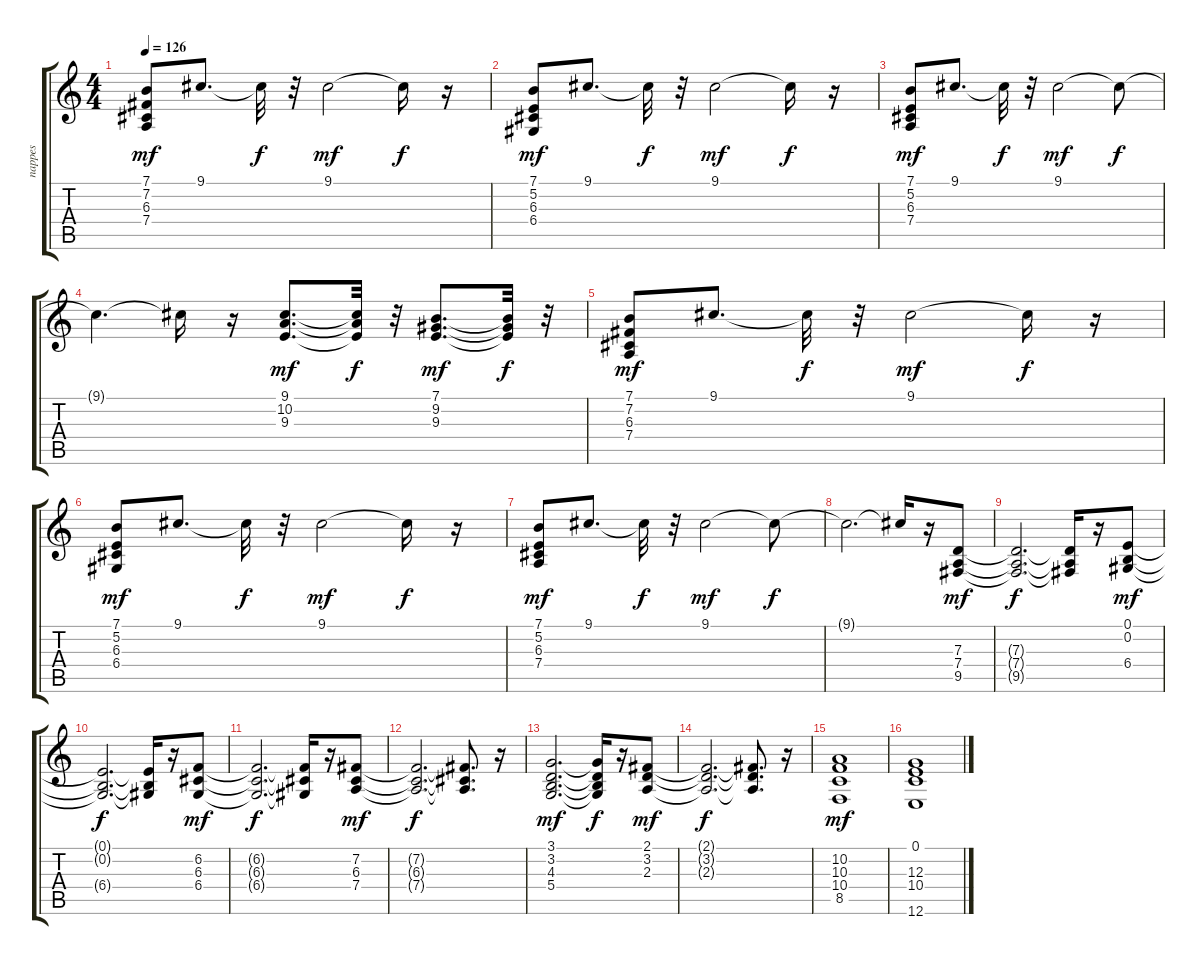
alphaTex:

\track ("nappes" "nappes") {instrument pad3polysynth}
\staff {score tabs}
\tuning (E4 B3 G3 D3 A2 E2) {hide}
\ts (4 4)
\tempo 126
\clef g2
\ks c
(7.1 7.2 6.3 7.4).8{dy mf} 9.1.8{d} 9.1{t}.32{dy f} r.32 9.1.2{dy mf} 9.1{t}.16{dy f} r.16 |
(7.1 5.2 6.3 6.4).8{dy mf} 9.1.8{d} 9.1{t}.32{dy f} r.32 9.1.2{dy mf} 9.1{t}.16{dy f} r.16 |
(7.1 5.2 6.3 7.4).8{dy mf} 9.1.8{d} 9.1{t}.32{dy f} r.32 9.1.2{dy mf} 9.1{t}.8{dy f} |
9.1{t}.4{d} 9.1{t}.16 r.16 (9.1 10.2 9.3).8{d dy mf} (9.1{t} 10.2{t} 9.3{t}).32{dy f} r.32 (7.1 9.2 9.3).8{d dy mf} (7.1{t} 9.2{t} 9.3{t}).32{dy f} r.32 |
(7.1 7.2 6.3 7.4).8{dy mf} 9.1.8{d} 9.1{t}.32{dy f} r.32 9.1.2{dy mf} 9.1{t}.16{dy f} r.16 |
(7.1 5.2 6.3 6.4).8{dy mf} 9.1.8{d} 9.1{t}.32{dy f} r.32 9.1.2{dy mf} 9.1{t}.16{dy f} r.16 |
(7.1 5.2 6.3 7.4).8{dy mf} 9.1.8{d} 9.1{t}.32{dy f} r.32 9.1.2{dy mf} 9.1{t}.8{dy f} |
9.1{t}.2{d} 9.1{t}.16 r.16 (7.3 7.4 9.5).8{dy mf} |
(7.3{t} 7.4{t} 9.5{t}).2{d dy f} (7.3{t} 7.4{t} 9.5{t}).16 r.16 (0.1 0.2 6.4).8{dy mf} |
(0.1{t} 0.2{t} 6.4{t}).2{d dy f} (0.1{t} 0.2{t} 6.4{t}).16 r.16 (6.2 6.3 6.4).8{dy mf} |
(6.2{t} 6.3{t} 6.4{t}).2{d dy f} (6.2{t} 6.3{t} 6.4{t}).16 r.16 (7.2 6.3 7.4).8{dy mf} |
(7.2{t} 6.3{t} 7.4{t}).2{d dy f} (7.2{t} 6.3{t} 7.4{t}).8{d} r.16 |
(3.1 3.2 4.3 5.4).2{d dy mf} (3.1{t} 3.2{t} 4.3{t} 5.4{t}).16{dy f} r.16 (2.1 3.2 2.3).8{dy mf} |
(2.1{t} 3.2{t} 2.3{t}).2{d dy f} (2.1{t} 3.2{t} 2.3{t}).8{d} r.16 |
(10.2 10.3 10.4 8.5).1{dy mf} |
(0.1 12.3 10.4 12.6).1
